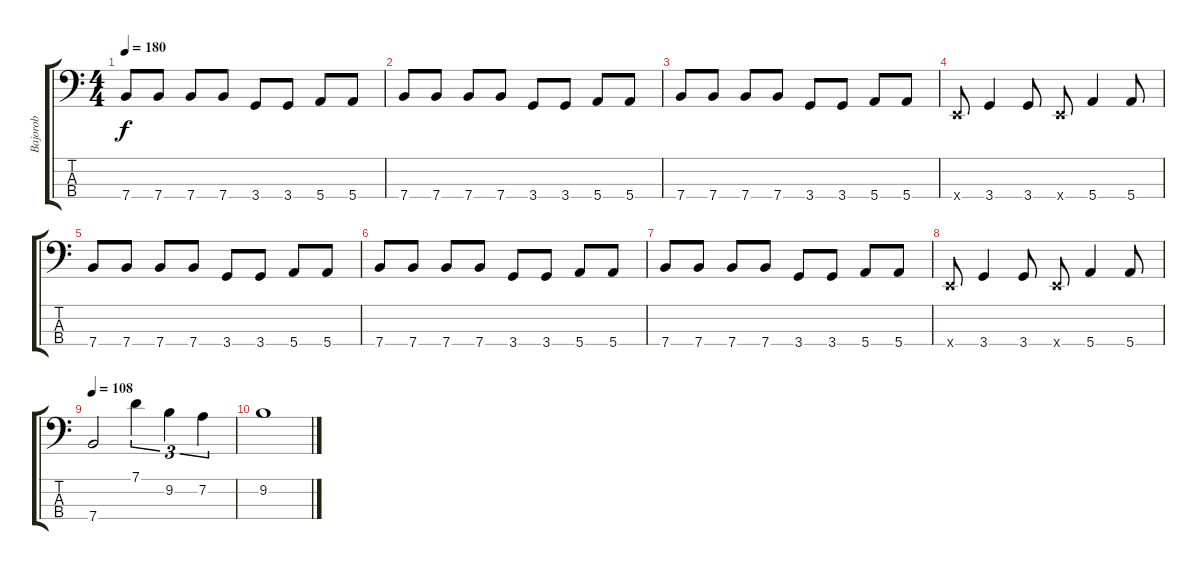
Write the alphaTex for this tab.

\track ("Bajorob" "Bajorob") {instrument electricbasspick}
\staff {score tabs}
\tuning (G2 D2 A1 E1) {hide}
\ts (4 4)
\tempo 180
\clef f4
\ks c
7.4.8{dy f} 7.4.8 7.4.8 7.4.8 3.4.8 3.4.8 5.4.8 5.4.8 |
7.4.8 7.4.8 7.4.8 7.4.8 3.4.8 3.4.8 5.4.8 5.4.8 |
7.4.8 7.4.8 7.4.8 7.4.8 3.4.8 3.4.8 5.4.8 5.4.8 |
0.4{x}.8 3.4.4 3.4.8 0.4{x}.8 5.4.4 5.4.8 |
7.4.8 7.4.8 7.4.8 7.4.8 3.4.8 3.4.8 5.4.8 5.4.8 |
7.4.8 7.4.8 7.4.8 7.4.8 3.4.8 3.4.8 5.4.8 5.4.8 |
7.4.8 7.4.8 7.4.8 7.4.8 3.4.8 3.4.8 5.4.8 5.4.8 |
0.4{x}.8 3.4.4 3.4.8 0.4{x}.8 5.4.4 5.4.8 |
\tempo 108
7.4.2 7.1.4{tu (3 2)} 9.2.4{tu (3 2)} 7.2.4{tu (3 2)} |
9.2.1
